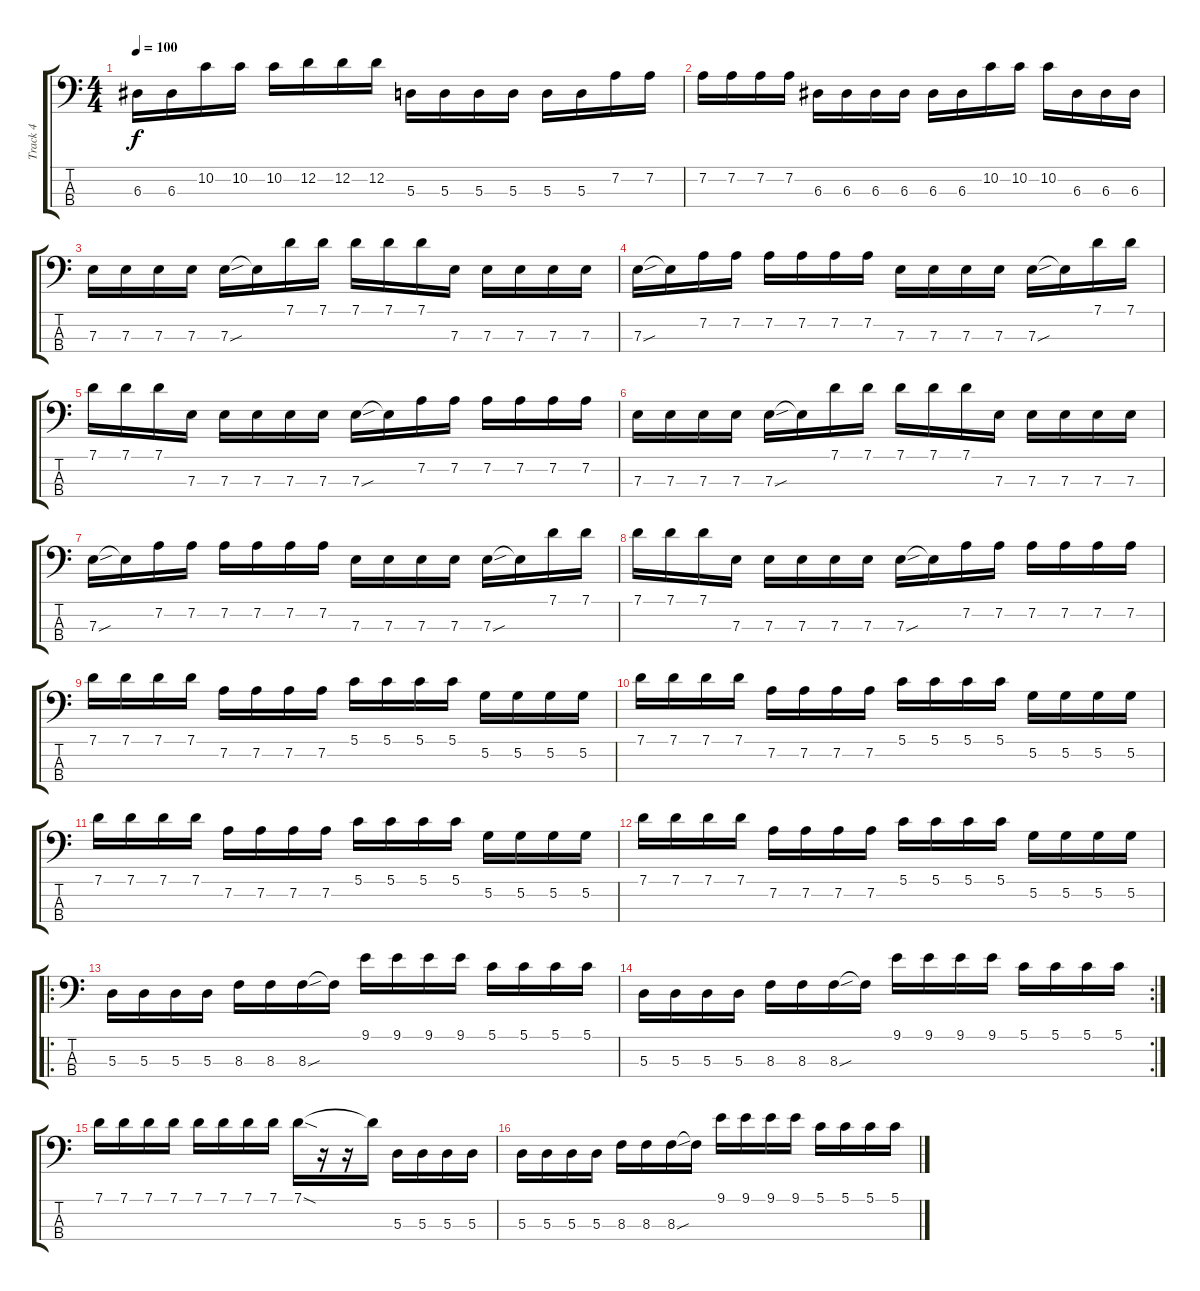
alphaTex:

\track ("Track 4" "Track 4") {instrument electricbassfinger}
\staff {score tabs}
\tuning (G2 D2 A1 E1) {hide}
\ts (4 4)
\tempo 100
\clef f4
\ks c
6.3.16{dy f} 6.3.16 10.2.16 10.2.16 10.2.16 12.2.16 12.2.16 12.2.16 5.3.16 5.3.16 5.3.16 5.3.16 5.3.16 5.3.16 7.2.16 7.2.16 |
7.2.16 7.2.16 7.2.16 7.2.16 6.3.16 6.3.16 6.3.16 6.3.16 6.3.16 6.3.16 10.2.16 10.2.16 10.2.16 6.3.16 6.3.16 6.3.16 |
7.3.16 7.3.16 7.3.16 7.3.16 7.3{sou}.16 7.3{t}.16 7.1.16 7.1.16 7.1.16 7.1.16 7.1.16 7.3.16 7.3.16 7.3.16 7.3.16 7.3.16 |
7.3{sou}.16 7.3{t}.16 7.2.16 7.2.16 7.2.16 7.2.16 7.2.16 7.2.16 7.3.16 7.3.16 7.3.16 7.3.16 7.3{sou}.16 7.3{t}.16 7.1.16 7.1.16 |
7.1.16 7.1.16 7.1.16 7.3.16 7.3.16 7.3.16 7.3.16 7.3.16 7.3{sou}.16 7.3{t}.16 7.2.16 7.2.16 7.2.16 7.2.16 7.2.16 7.2.16 |
7.3.16 7.3.16 7.3.16 7.3.16 7.3{sou}.16 7.3{t}.16 7.1.16 7.1.16 7.1.16 7.1.16 7.1.16 7.3.16 7.3.16 7.3.16 7.3.16 7.3.16 |
7.3{sou}.16 7.3{t}.16 7.2.16 7.2.16 7.2.16 7.2.16 7.2.16 7.2.16 7.3.16 7.3.16 7.3.16 7.3.16 7.3{sou}.16 7.3{t}.16 7.1.16 7.1.16 |
7.1.16 7.1.16 7.1.16 7.3.16 7.3.16 7.3.16 7.3.16 7.3.16 7.3{sou}.16 7.3{t}.16 7.2.16 7.2.16 7.2.16 7.2.16 7.2.16 7.2.16 |
7.1.16 7.1.16 7.1.16 7.1.16 7.2.16 7.2.16 7.2.16 7.2.16 5.1.16 5.1.16 5.1.16 5.1.16 5.2.16 5.2.16 5.2.16 5.2.16 |
7.1.16 7.1.16 7.1.16 7.1.16 7.2.16 7.2.16 7.2.16 7.2.16 5.1.16 5.1.16 5.1.16 5.1.16 5.2.16 5.2.16 5.2.16 5.2.16 |
7.1.16 7.1.16 7.1.16 7.1.16 7.2.16 7.2.16 7.2.16 7.2.16 5.1.16 5.1.16 5.1.16 5.1.16 5.2.16 5.2.16 5.2.16 5.2.16 |
7.1.16 7.1.16 7.1.16 7.1.16 7.2.16 7.2.16 7.2.16 7.2.16 5.1.16 5.1.16 5.1.16 5.1.16 5.2.16 5.2.16 5.2.16 5.2.16 |
\ro
5.3.16 5.3.16 5.3.16 5.3.16 8.3.16 8.3.16 8.3{sou}.16 8.3{t}.16 9.1.16 9.1.16 9.1.16 9.1.16 5.1.16 5.1.16 5.1.16 5.1.16 |
\rc 2
5.3.16 5.3.16 5.3.16 5.3.16 8.3.16 8.3.16 8.3{sou}.16 8.3{t}.16 9.1.16 9.1.16 9.1.16 9.1.16 5.1.16 5.1.16 5.1.16 5.1.16 |
7.1.16 7.1.16 7.1.16 7.1.16 7.1.16 7.1.16 7.1.16 7.1.16 7.1{sod}.16 r.16 r.16 7.1{t}.16 5.3.16 5.3.16 5.3.16 5.3.16 |
5.3.16 5.3.16 5.3.16 5.3.16 8.3.16 8.3.16 8.3{sou}.16 8.3{t}.16 9.1.16 9.1.16 9.1.16 9.1.16 5.1.16 5.1.16 5.1.16 5.1.16
